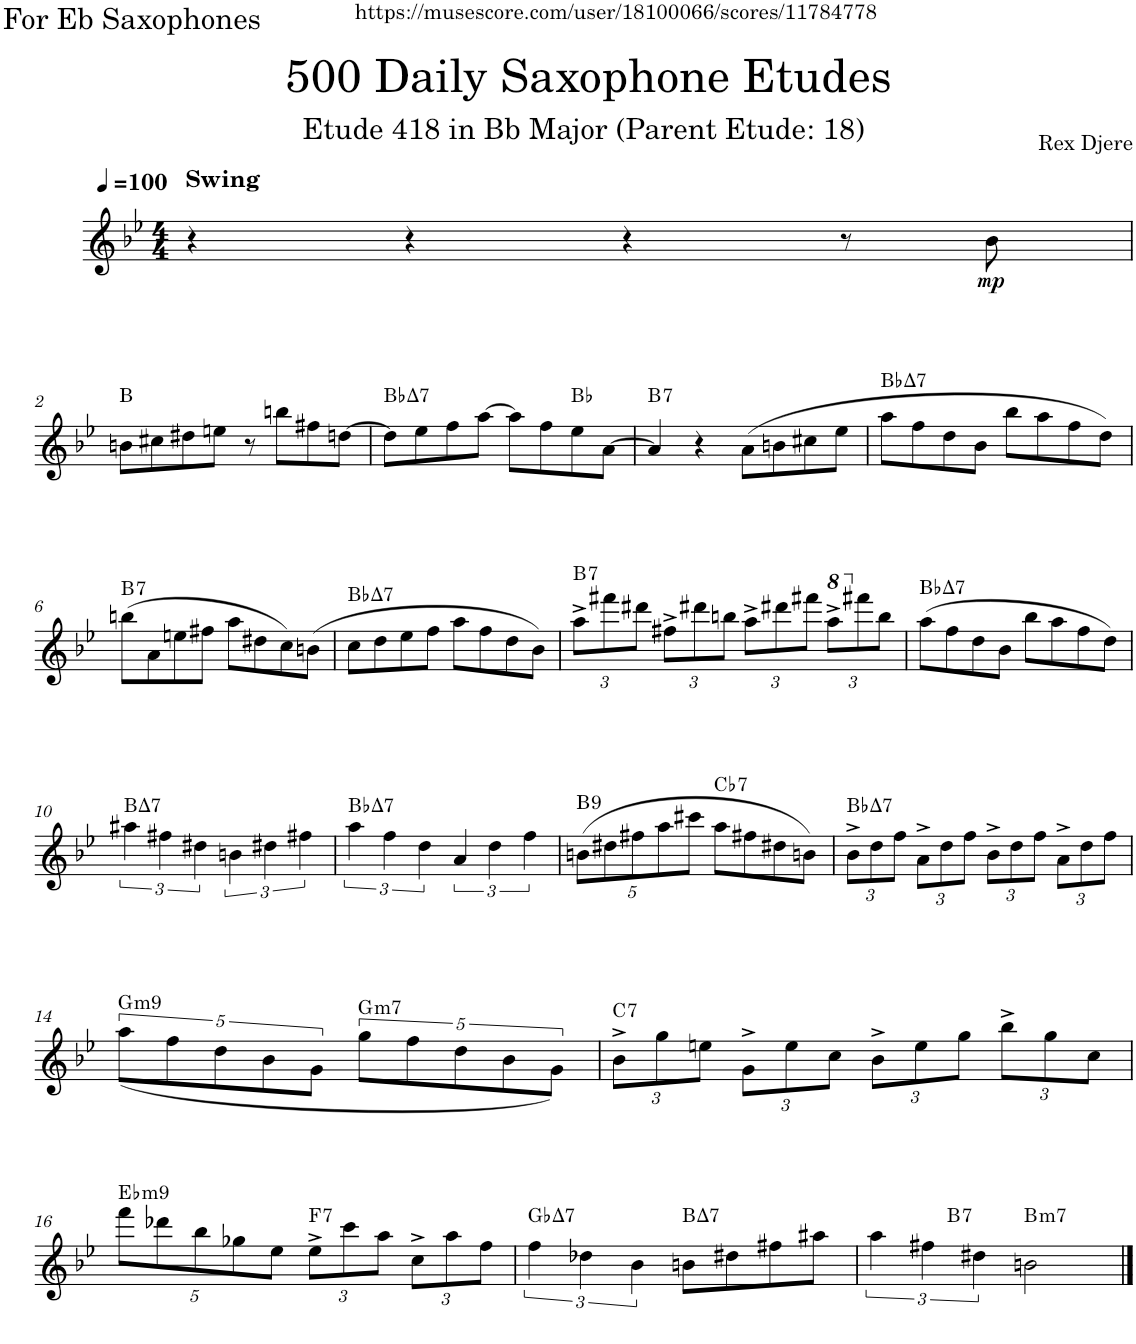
**kern	**dynam	**harte
*part1	*part1	*part1
*staff1	*staff1	*
*I"Alto Saxophone	*	*
*I'A. Sax.	*	*
*clefG2	*	*
*Trd5c9	*	*
*k[b-e-]	*	*
*M4/4	*	*
*MM100	*	*
=1	=1	=1
!LO:TX:a:B:t=Swing	!	!
4r	.	.
4r	.	.
4r	.	.
8r	.	.
!	!LO:DY:b	!
8b-\	mp	.
!!LO:LB:g=z
=2	=2	=2
8bn\L	.	B:maj
8cc#X\	.	.
8dd#X\	.	.
8een\J	.	.
8r	.	.
8bbn\L	.	.
8ff#X\	.	.
[8ddn\J	.	.
=3	=3	=3
!	!	!LO:H:kt=7
8dd\L]	.	Bb:maj7
8ee-\	.	.
8ff\	.	.
[8aa\J	.	.
8aa\L]	.	.
8ff\	.	.
8ee-\	.	Bb:maj
[8a\J	.	.
=4	=4	=4
!	!	!LO:H:kt=7
4a/]	.	B:7
4r	.	.
(8a\L	.	.
8bn\	.	.
8cc#X\	.	.
8ee-\J	.	.
=5	=5	=5
!	!	!LO:H:kt=7
8aa\L	.	Bb:maj7
8ff\	.	.
8dd\	.	.
8b-\J	.	.
8bb-\L	.	.
8aa\	.	.
8ff\	.	.
8dd\J)	.	.
!!LO:LB:g=z
=6	=6	=6
!	!	!LO:H:kt=7
(8bbn\L	.	B:7
8a\	.	.
8een\	.	.
8ff#X\J	.	.
8aa\L	.	.
8dd#X\	.	.
8cc\)	.	.
(8bn\J	.	.
=7	=7	=7
!	!	!LO:H:kt=7
8cc\L	.	Bb:maj7
8dd\	.	.
8ee-\	.	.
8ff\J	.	.
8aa\L	.	.
8ff\	.	.
8dd\	.	.
8b-\J)	.	.
=8	=8	=8
*Xbrackettup	*	*
!	!	!LO:H:kt=7
12aa^\L	.	B:7
12fff#X\	.	.
12ddd#X\J	.	.
12ff#X^\L	.	.
12ddd#X\	.	.
12bbn\J	.	.
12aa^\L	.	.
12ddd#X\	.	.
12fff#X\J	.	.
*8va	*	*
12aaa^\L	.	.
*X8va	*	*
12fff#X\	.	.
12bb\J	.	.
=9	=9	=9
!	!	!LO:H:kt=7
(8aa\L	.	Bb:maj7
8ff\	.	.
8dd\	.	.
8b-\J	.	.
8bb-\L	.	.
8aa\	.	.
8ff\	.	.
8dd\J)	.	.
!!LO:LB:g=z
=10	=10	=10
*k[b-e-]	*	*
*brackettup	*	*
!	!	!LO:H:kt=7
6aa#X\	.	B:maj7
6ff#X\	.	.
6dd#X\	.	.
6bn\	.	.
6dd#X\	.	.
6ff#X\	.	.
=11	=11	=11
!	!	!LO:H:kt=7
6aa\	.	Bb:maj7
6ff\	.	.
6dd\	.	.
6a/	.	.
6dd\	.	.
6ff\	.	.
=12	=12	=12
*Xbrackettup	*	*
!	!	!LO:H:kt=9
(10bn\L	.	B:9
10dd#X\	.	.
10ff#X\	.	.
10aa\	.	.
10ccc#X\J	.	.
!	!	!LO:H:kt=7
8aa\L	.	Cb:7
8ff#X\	.	.
8dd#X\	.	.
8bn\J)	.	.
=13	=13	=13
!	!	!LO:H:kt=7
12b-^\L	.	Bb:maj7
12dd\	.	.
12ff\J	.	.
12a^\L	.	.
12dd\	.	.
12ff\J	.	.
12b-^\L	.	.
12dd\	.	.
12ff\J	.	.
12a^\L	.	.
12dd\	.	.
12ff\J	.	.
!!LO:LB:g=z
=14	=14	=14
*brackettup	*	*
!	!	!LO:H:kt=m9
(<10aa\L	.	G:min9
10ff\	.	.
10dd\	.	.
10b-\	.	.
10g\J	.	.
!	!	!LO:H:kt=m7
10gg\L	.	G:min7
10ff\	.	.
10dd\	.	.
10b-\	.	.
10g\J)	.	.
=15	=15	=15
*Xbrackettup	*	*
!	!	!LO:H:kt=7
12b-^\L	.	C:7
12gg\	.	.
12een\J	.	.
12g^\L	.	.
12ee\	.	.
12cc\J	.	.
12b-^\L	.	.
12ee\	.	.
12gg\J	.	.
12bb-^\L	.	.
12gg\	.	.
12cc\J	.	.
!!LO:LB:g=z
=16	=16	=16
!	!	!LO:H:kt=m9
10fff\L	.	Eb:min9
10ddd-X\	.	.
10bb-\	.	.
10gg-X\	.	.
10ee-\J	.	.
!	!	!LO:H:kt=7
12ee-^\L	.	F:7
12ccc\	.	.
12aa\J	.	.
12cc^\L	.	.
12aa\	.	.
12ff\J	.	.
=17	=17	=17
*brackettup	*	*
!	!	!LO:H:kt=7
6ff\	.	Gb:maj7
6dd-X\	.	.
6b-\	.	.
!	!	!LO:H:kt=7
8bn\L	.	B:maj7
8dd#X\	.	.
8ff#X\	.	.
8aa#X\J	.	.
=18	=18	=18
*^	*	*
6aa\	4ryy	.	.
6ff#X\	.	.	.
!	!	!	!LO:H:kt=7
.	2.ryy	.	B:7
6dd#X\	.	.	.
!	!	!	!LO:H:kt=m7
2bn\	.	.	B:min7
*v	*v	*	*
==	==	==
*-	*-	*-
